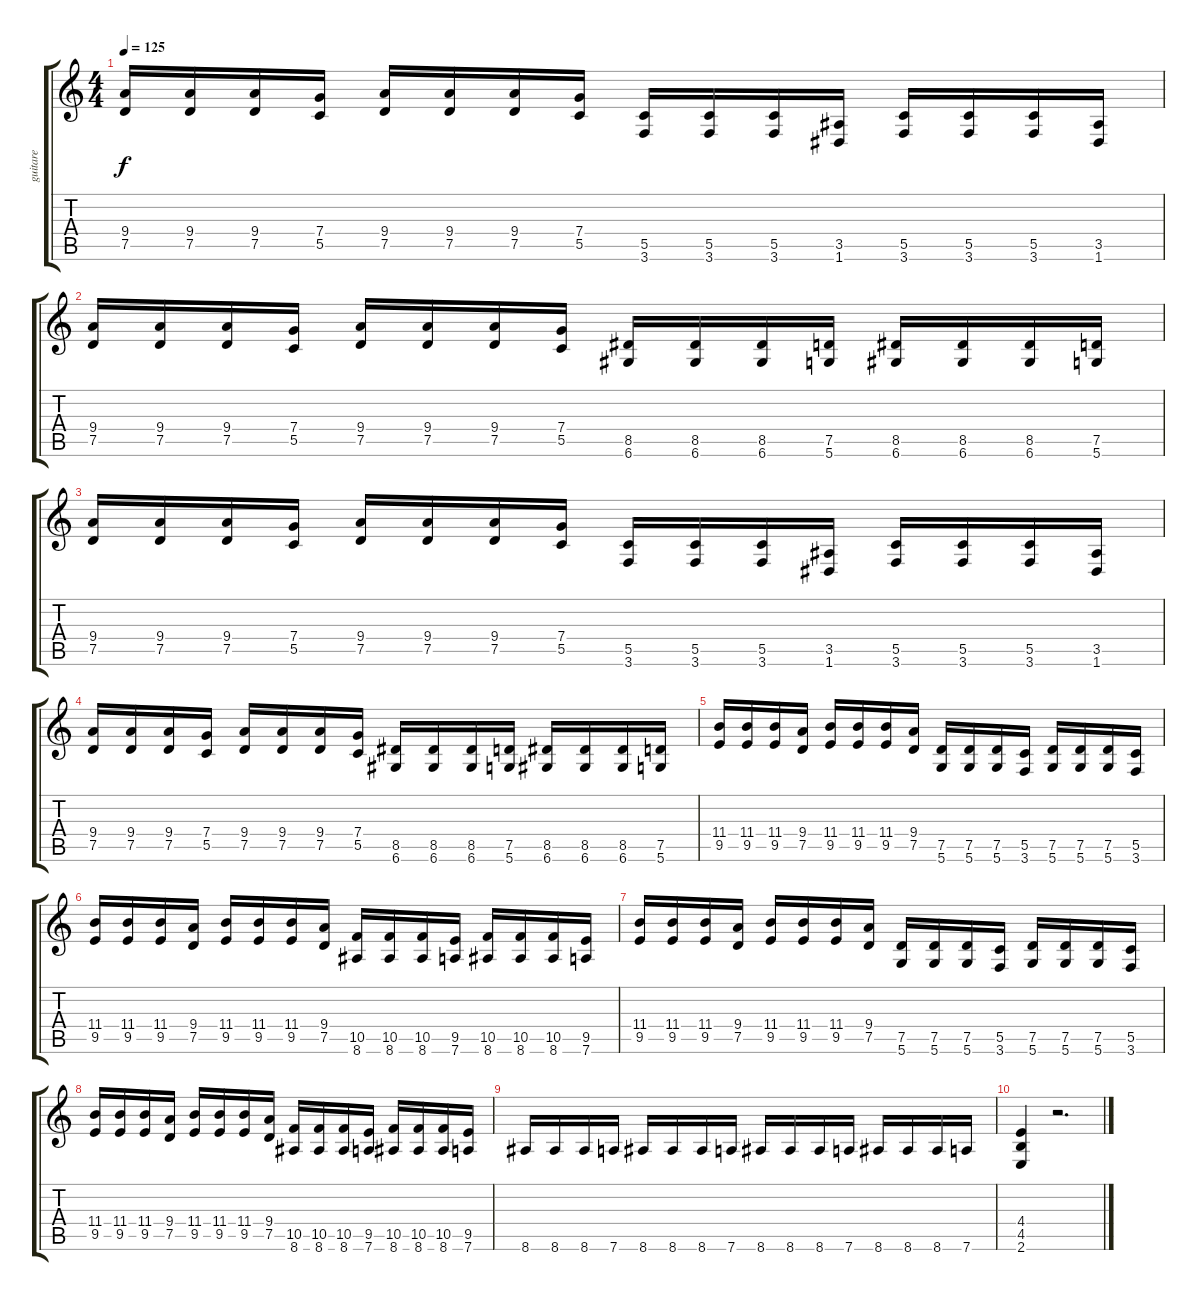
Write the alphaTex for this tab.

\track ("guitare" "guitare") {instrument distortionguitar}
\staff {score tabs}
\tuning (D4 A3 F3 C3 G2 D2) {hide}
\ts (4 4)
\tempo 125
\clef g2
\ks c
(9.4 7.5).16{dy f} (9.4 7.5).16 (9.4 7.5).16 (7.4 5.5).16 (9.4 7.5).16 (9.4 7.5).16 (9.4 7.5).16 (7.4 5.5).16 (5.5 3.6).16 (5.5 3.6).16 (5.5 3.6).16 (3.5 1.6).16 (5.5 3.6).16 (5.5 3.6).16 (5.5 3.6).16 (3.5 1.6).16 |
(9.4 7.5).16 (9.4 7.5).16 (9.4 7.5).16 (7.4 5.5).16 (9.4 7.5).16 (9.4 7.5).16 (9.4 7.5).16 (7.4 5.5).16 (8.5 6.6).16 (8.5 6.6).16 (8.5 6.6).16 (7.5 5.6).16 (8.5 6.6).16 (8.5 6.6).16 (8.5 6.6).16 (7.5 5.6).16 |
(9.4 7.5).16 (9.4 7.5).16 (9.4 7.5).16 (7.4 5.5).16 (9.4 7.5).16 (9.4 7.5).16 (9.4 7.5).16 (7.4 5.5).16 (5.5 3.6).16 (5.5 3.6).16 (5.5 3.6).16 (3.5 1.6).16 (5.5 3.6).16 (5.5 3.6).16 (5.5 3.6).16 (3.5 1.6).16 |
(9.4 7.5).16 (9.4 7.5).16 (9.4 7.5).16 (7.4 5.5).16 (9.4 7.5).16 (9.4 7.5).16 (9.4 7.5).16 (7.4 5.5).16 (8.5 6.6).16 (8.5 6.6).16 (8.5 6.6).16 (7.5 5.6).16 (8.5 6.6).16 (8.5 6.6).16 (8.5 6.6).16 (7.5 5.6).16 |
(11.4 9.5).16 (11.4 9.5).16 (11.4 9.5).16 (9.4 7.5).16 (11.4 9.5).16 (11.4 9.5).16 (11.4 9.5).16 (9.4 7.5).16 (7.5 5.6).16 (7.5 5.6).16 (7.5 5.6).16 (5.5 3.6).16 (7.5 5.6).16 (7.5 5.6).16 (7.5 5.6).16 (5.5 3.6).16 |
(11.4 9.5).16 (11.4 9.5).16 (11.4 9.5).16 (9.4 7.5).16 (11.4 9.5).16 (11.4 9.5).16 (11.4 9.5).16 (9.4 7.5).16 (10.5 8.6).16 (10.5 8.6).16 (10.5 8.6).16 (9.5 7.6).16 (10.5 8.6).16 (10.5 8.6).16 (10.5 8.6).16 (9.5 7.6).16 |
(11.4 9.5).16 (11.4 9.5).16 (11.4 9.5).16 (9.4 7.5).16 (11.4 9.5).16 (11.4 9.5).16 (11.4 9.5).16 (9.4 7.5).16 (7.5 5.6).16 (7.5 5.6).16 (7.5 5.6).16 (5.5 3.6).16 (7.5 5.6).16 (7.5 5.6).16 (7.5 5.6).16 (5.5 3.6).16 |
(11.4 9.5).16 (11.4 9.5).16 (11.4 9.5).16 (9.4 7.5).16 (11.4 9.5).16 (11.4 9.5).16 (11.4 9.5).16 (9.4 7.5).16 (10.5 8.6).16 (10.5 8.6).16 (10.5 8.6).16 (9.5 7.6).16 (10.5 8.6).16 (10.5 8.6).16 (10.5 8.6).16 (9.5 7.6).16 |
8.6.16 8.6.16 8.6.16 7.6.16 8.6.16 8.6.16 8.6.16 7.6.16 8.6.16 8.6.16 8.6.16 7.6.16 8.6.16 8.6.16 8.6.16 7.6.16 |
(4.4 4.5 2.6).4 r.2{d}
